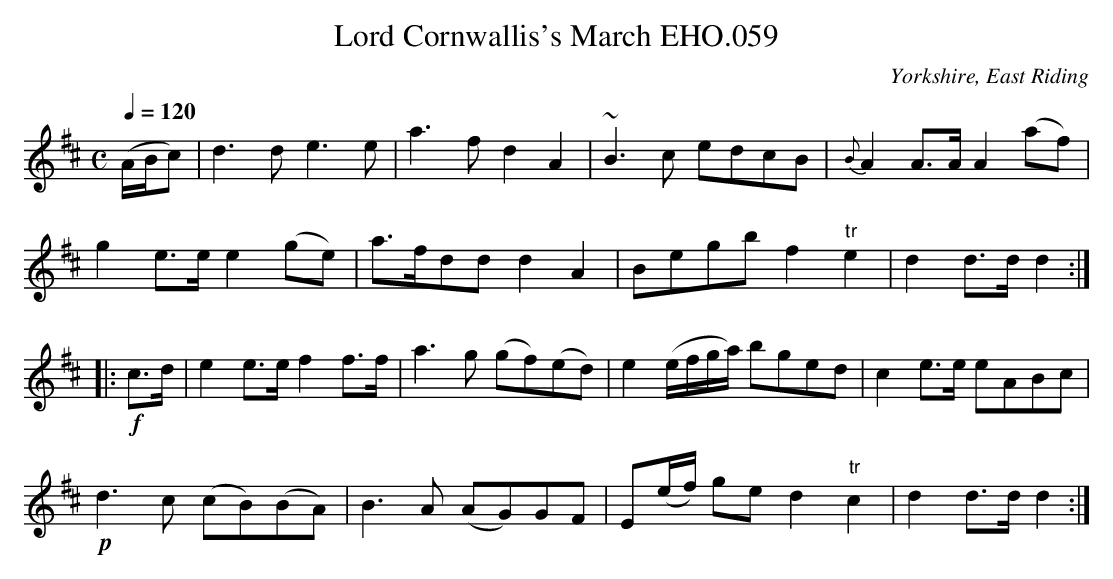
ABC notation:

X:1
T:Lord Cornwallis's March EHO.059
M:C
L:1/8
Q:1/4=120
O:Yorkshire, East Riding
K:D
(A/B/c)|d3de3e|a3fd2A2|~B3c edcB|{B}A2A>AA2(af)|
g2e>ee2(ge)|a>fddd2A2|Begbf2"tr"e2|d2d>dd2:|
|:!f!c>d|e2e>ef2f>f|a3g (gf)(ed)|e2(e/f/g/a/) bged|c2e>e eABc|
!p!d3c (cB)(BA)|B3A (AG)GF|E(e/f/) ged2"tr"c2|d2d>dd2:|
